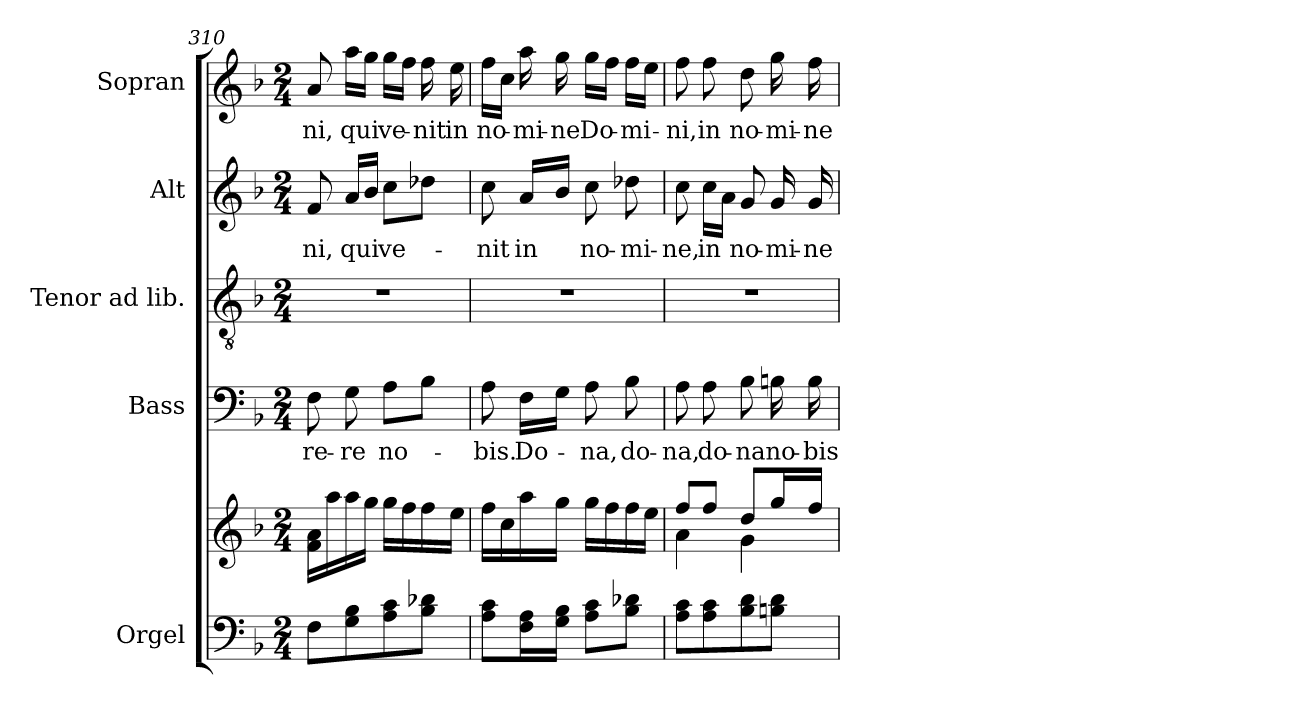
**kern	**kern	**kern	**text	**kern	**kern	**text	**kern	**text
*part5	*part5	*part4	*part4	*part3	*part2	*part2	*part1	*part1
*staff6	*staff5	*staff4	*staff4	*staff3	*staff2	*staff2	*staff1	*staff1
*I"Orgel	*	*I"Bass	*	*I"Tenor ad lib.	*I"Alt	*	*I"Sopran	*
*I'Org.	*	*I'B	*	*I'T	*I'A	*	*I'S	*
*clefF4	*clefG2	*clefF4	*	*clefGv2	*clefG2	*	*clefG2	*
*k[b-]	*k[b-]	*k[b-]	*	*k[b-]	*k[b-]	*	*k[b-]	*
*F:	*F:	*F:	*	*F:	*F:	*	*F:	*
*M2/4	*M2/4	*M2/4	*	*M2/4	*M2/4	*	*M2/4	*
=310	=310	=310	=310	=310	=310	=310	=310	=310
!	!	!	!LO:LY:b	!	!	!LO:LY:b	!	!LO:LY:b
8F\L	16f\ 16a\LL	8F\	-re-	2r	8f/	-ni,	8a/	-ni,
.	16aa\	.	.	.	.	.	.	.
!	!	!	!LO:LY:b	!	!	!LO:LY:b	!	!LO:LY:b
8G\ 8B-\	16aa\	8G\	-re	.	16a/LL	qui	16aa\LL	qui
.	16gg\JJ	.	.	.	16b-/JJ	.	16gg\JJ	.
!	!	!	!LO:LY:b	!	!	!LO:LY:b	!	!LO:LY:b
8A\ 8c\	16gg\LL	8A\L	no-	.	8cc\L	ve-	16gg\LL	ve-
.	16ff\	.	.	.	.	.	16ff\JJ	.
!	!	!	!	!	!	!	!	!LO:LY:b
8B-\ 8d-X\J	16ff\	8B-\J	.	.	8dd-X\J	.	16ff\	-nit
!	!	!	!	!	!	!	!	!LO:LY:b
.	16ee\JJ	.	.	.	.	.	16ee\	in
=311	=311	=311	=311	=311	=311	=311	=311	=311
!	!	!	!LO:LY:b	!	!	!LO:LY:b	!	!LO:LY:b
8A\ 8c\L	16ff\LL	8A\	-bis.	2r	8cc\	-nit	16ff\LL	no-
.	16cc\	.	.	.	.	.	16cc\JJ	.
!	!	!	!LO:LY:b	!	!	!LO:LY:b	!	!LO:LY:b
16F\ 16A\L	16aa\	16F\LL	Do-	.	16a/LL	in	16aa\	-mi-
!	!	!	!	!	!	!	!	!LO:LY:b
16G\ 16B-\JJ	16gg\JJ	16G\JJ	.	.	16b-/JJ	.	16gg\	-ne
!	!	!	!LO:LY:b	!	!	!LO:LY:b	!	!LO:LY:b
8A\ 8c\L	16gg\LL	8A\	-na,	.	8cc\	no-	16gg\LL	Do-
.	16ff\	.	.	.	.	.	16ff\JJ	.
!	!	!	!LO:LY:b	!	!	!LO:LY:b	!	!LO:LY:b
8B-\ 8d-X\J	16ff\	8B-\	do-	.	8dd-X\	-mi-	16ff\LL	-mi-
.	16ee\JJ	.	.	.	.	.	16ee\JJ	.
=312	=312	=312	=312	=312	=312	=312	=312	=312
*	*^	*	*	*	*	*	*	*
!	!	!	!	!LO:LY:b	!	!	!LO:LY:b	!	!LO:LY:b
8A\ 8c\L	8ff/L	4a\	8A\	-na,	2r	8cc\	-ne,	8ff\	-ni,
!	!	!	!	!LO:LY:b	!	!	!LO:LY:b	!	!LO:LY:b
8A\ 8c\	8ff/J	.	8A\	do-	.	16cc\LL	in	8ff\	in
.	.	.	.	.	.	16a\JJ	.	.	.
!	!	!	!	!LO:LY:b	!	!	!LO:LY:b	!	!LO:LY:b
8B-\ 8d\	8dd/L	4g\	8B-\	-na	.	8g/	no-	8dd\	no-
!	!	!	!	!LO:LY:b	!	!	!LO:LY:b	!	!LO:LY:b
8Bn\ 8d\J	16gg/L	.	16Bn\	no-	.	16g/	-mi-	16gg\	-mi-
!	!	!	!	!LO:LY:b	!	!	!LO:LY:b	!	!LO:LY:b
.	16ff/JJ	.	16B\	-bis	.	16g/	-ne	16ff\	-ne
*	*v	*v	*	*	*	*	*	*	*
=	=	=	=	=	=	=	=	=
*-	*-	*-	*-	*-	*-	*-	*-	*-
